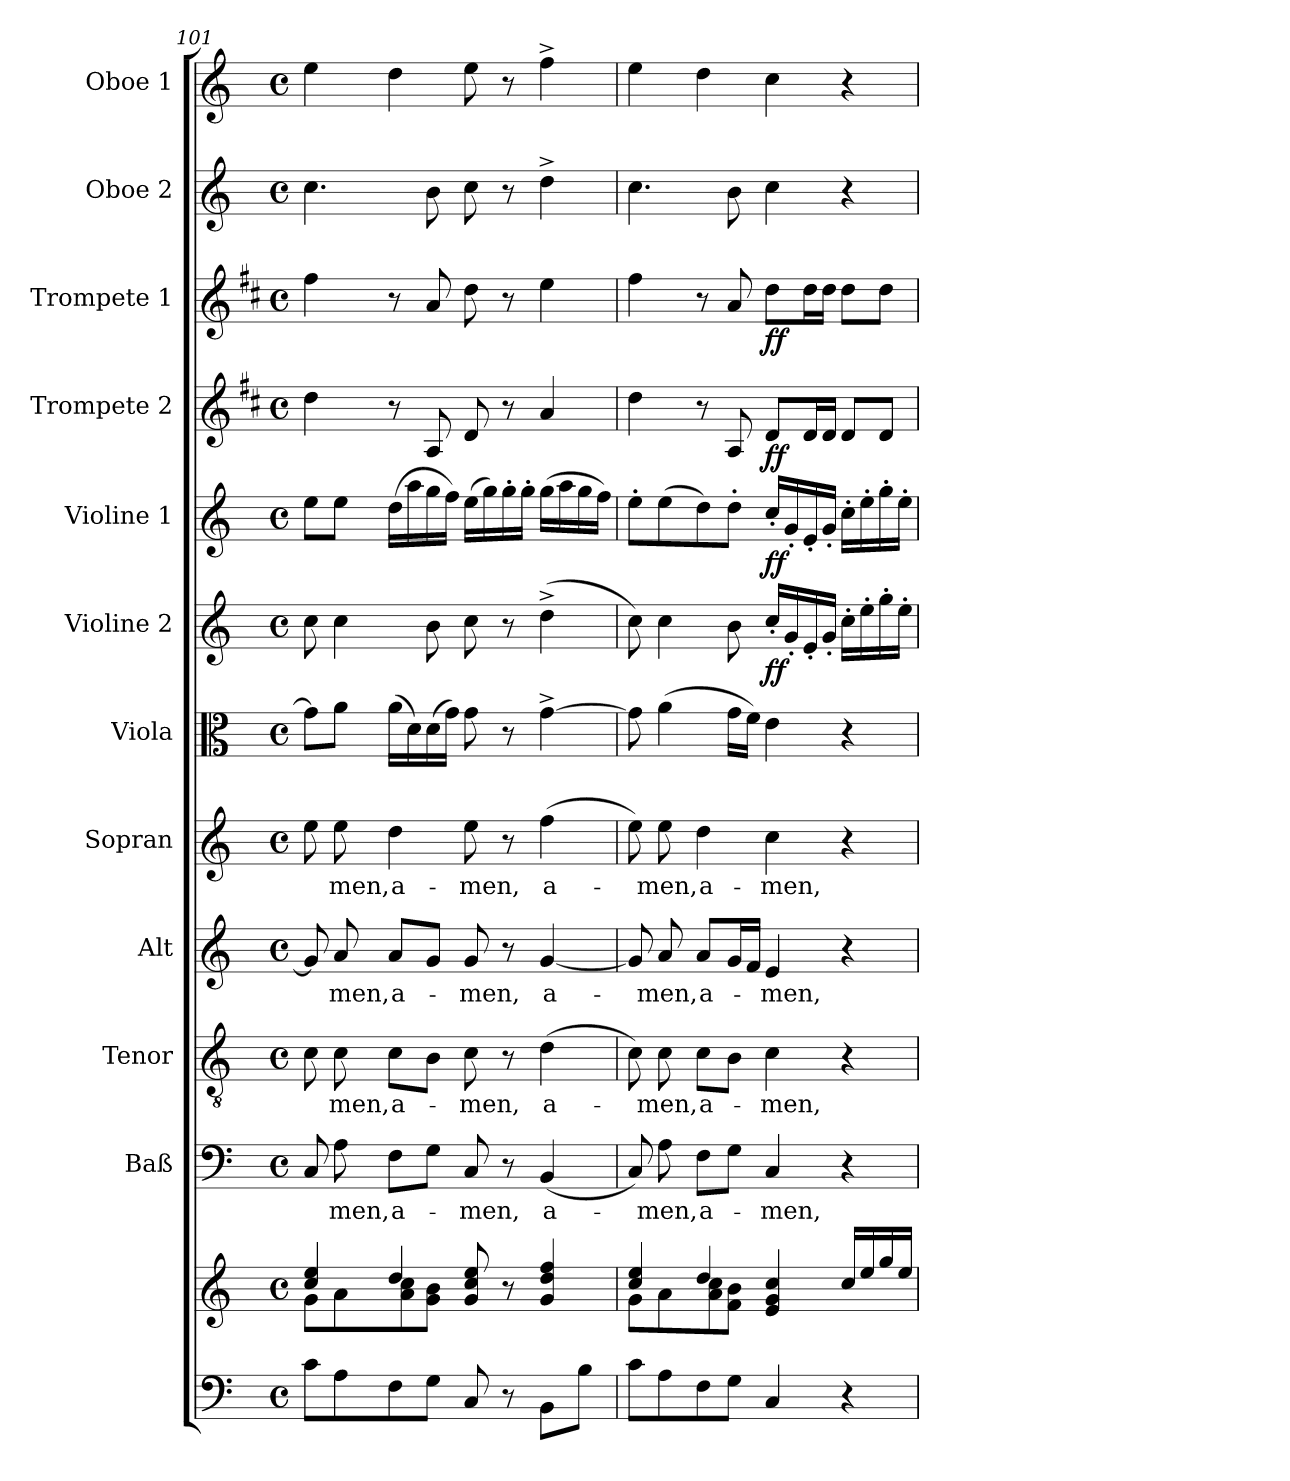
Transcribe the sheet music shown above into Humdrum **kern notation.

**kern	**kern	**kern	**text	**kern	**text	**kern	**text	**kern	**text	**kern	**kern	**dynam	**kern	**dynam	**kern	**dynam	**kern	**dynam	**kern	**kern
*part12	*part12	*part11	*part11	*part10	*part10	*part9	*part9	*part8	*part8	*part7	*part6	*part6	*part5	*part5	*part4	*part4	*part3	*part3	*part2	*part1
*staff13	*staff12	*staff11	*staff11	*staff10	*staff10	*staff9	*staff9	*staff8	*staff8	*staff7	*staff6	*staff6	*staff5	*staff5	*staff4	*staff4	*staff3	*staff3	*staff2	*staff1
*	*	*I"Baß	*	*I"Tenor	*	*I"Alt	*	*I"Sopran	*	*I"Viola	*I"Violine 2	*	*I"Violine 1	*	*I"Trompete 2	*	*I"Trompete 1	*	*I"Oboe 2	*I"Oboe 1
*	*	*I'Baß	*	*I'Ten	*	*I'Alt	*	*I'Sop	*	*I'Vla.	*I'Vln. 2	*	*I'Vln. 1	*	*I'Trp. 2	*	*I'Trp. 1	*	*I'Ob. 2	*I'Ob. 1
*clefF4	*clefG2	*clefF4	*	*clefGv2	*	*clefG2	*	*clefG2	*	*clefC3	*clefG2	*	*clefG2	*	*clefG2	*	*clefG2	*	*clefG2	*clefG2
*	*	*	*	*	*	*	*	*	*	*	*	*	*	*	*ITrd1c2	*	*ITrd1c2	*	*	*
*k[]	*k[]	*k[]	*	*k[]	*	*k[]	*	*k[]	*	*k[]	*k[]	*	*k[]	*	*k[]	*	*k[]	*	*k[]	*k[]
*C:	*C:	*C:	*	*C:	*	*C:	*	*C:	*	*C:	*C:	*	*C:	*	*C:	*	*C:	*	*C:	*C:
*M4/4	*M4/4	*M4/4	*	*M4/4	*	*M4/4	*	*M4/4	*	*M4/4	*M4/4	*	*M4/4	*	*M4/4	*	*M4/4	*	*M4/4	*M4/4
*met(c)	*met(c)	*met(c)	*	*met(c)	*	*met(c)	*	*met(c)	*	*met(c)	*met(c)	*	*met(c)	*	*met(c)	*	*met(c)	*	*met(c)	*met(c)
=101	=101	=101	=101	=101	=101	=101	=101	=101	=101	=101	=101	=101	=101	=101	=101	=101	=101	=101	=101	=101
*	*^	*	*	*	*	*	*	*	*	*	*	*	*	*	*	*	*	*	*	*
8c\L	4cc/ 4ee/	8g\L	8C/	.	8c\	.	8g/]	.	8ee\	.	8g\L]	8cc\	.	8ee\L	.	4cc\	.	4ee\	.	4.cc\	4ee\
!	!	!	!	!LO:LY:b	!	!LO:LY:b	!	!LO:LY:b	!	!LO:LY:b	!	!	!	!	!	!	!	!	!	!	!
8A\	.	8a\	8A\	-men,	8c\	-men,	8a/	-men,	8ee\	-men,	8a\J	4cc\	.	8ee\J	.	.	.	.	.	.	.
!	!	!	!	!LO:LY:b	!	!LO:LY:b	!	!LO:LY:b	!	!LO:LY:b	!	!	!	!	!	!	!	!	!	!	!
8F\	4dd/	8a\ 8cc\	8F\L	a-	8c\L	a-	8a/L	a-	4dd\	a-	(>16a\LL	.	.	(>16dd\LL	.	8r	.	8r	.	.	4dd\
.	.	.	.	.	.	.	.	.	.	.	16d\)	.	.	16aa\	.	.	.	.	.	.	.
8G\J	.	8g\ 8b\J	8G\J	.	8B\J	.	8g/J	.	.	.	(>16d\	8b\	.	16gg\	.	8G/	.	8g/	.	8b\	.
.	.	.	.	.	.	.	.	.	.	.	16g\JJ)	.	.	16ff\JJ)	.	.	.	.	.	.	.
!	!	!	!	!LO:LY:b	!	!LO:LY:b	!	!LO:LY:b	!	!LO:LY:b	!	!	!	!	!	!	!	!	!	!	!
8C/	8g/ 8cc/ 8ee/	2ryy	8C/	-men,	8c\	-men,	8g/	-men,	8ee\	-men,	8g\	8cc\	.	(>16ee\LL	.	8c/	.	8cc\	.	8cc\	8ee\
.	.	.	.	.	.	.	.	.	.	.	.	.	.	16gg\)	.	.	.	.	.	.	.
8r	8r	.	8r	.	8r	.	8r	.	8r	.	8r	8r	.	16gg'>\	.	8r	.	8r	.	8r	8r
.	.	.	.	.	.	.	.	.	.	.	.	.	.	16gg'>\JJ	.	.	.	.	.	.	.
!	!	!	!	!LO:LY:b	!	!LO:LY:b	!	!LO:LY:b	!	!LO:LY:b	!	!	!	!	!	!	!	!	!	!	!
8BB\L	4g/ 4dd/ 4ff/	.	(<4BB/	a-	(>4d\	a-	[4g/	a-	(>4ff\	a-	[4g^>\	(>4dd^>\	.	(>16gg\LL	.	4g/	.	4dd\	.	4dd^>\	4ff^>\
.	.	.	.	.	.	.	.	.	.	.	.	.	.	16aa\	.	.	.	.	.	.	.
8B\J	.	.	.	.	.	.	.	.	.	.	.	.	.	16gg\	.	.	.	.	.	.	.
.	.	.	.	.	.	.	.	.	.	.	.	.	.	16ff\JJ)	.	.	.	.	.	.	.
!!LO:PB:g=z
=102	=102	=102	=102	=102	=102	=102	=102	=102	=102	=102	=102	=102	=102	=102	=102	=102	=102	=102	=102	=102	=102
8c\L	4cc/ 4ee/	8g\L	8C/)	.	8c\)	.	8g/]	.	8ee\)	.	8g\]	8cc\)	.	8ee'>\L	.	4cc\	.	4ee\	.	4.cc\	4ee\
!	!	!	!	!LO:LY:b	!	!LO:LY:b	!	!LO:LY:b	!	!LO:LY:b	!	!	!	!	!	!	!	!	!	!	!
8A\	.	8a\	8A\	-men,	8c\	-men,	8a/	-men,	8ee\	-men,	(>4a\	4cc\	.	(>8ee\	.	.	.	.	.	.	.
!	!	!	!	!LO:LY:b	!	!LO:LY:b	!	!LO:LY:b	!	!LO:LY:b	!	!	!	!	!	!	!	!	!	!	!
8F\	4dd/	8a\ 8cc\	8F\L	a-	8c\L	a-	8a/L	a-	4dd\	a-	.	.	.	8dd\)	.	8r	.	8r	.	.	4dd\
8G\J	.	8f\ 8b\J	8G\J	.	8B\J	.	16g/L	.	.	.	16g\LL	8b\	.	8dd'>\J	.	8G/	.	8g/	.	8b\	.
.	.	.	.	.	.	.	16f/JJ	.	.	.	16f\JJ)	.	.	.	.	.	.	.	.	.	.
!	!	!	!	!LO:LY:b	!	!LO:LY:b	!	!LO:LY:b	!	!LO:LY:b	!	!	!LO:DY:b	!	!LO:DY:b	!	!LO:DY:b	!	!LO:DY:b	!	!
4C/	4e/ 4g/ 4cc/	2ryy	4C/	-men,	4c\	-men,	4e/	-men,	4cc\	-men,	4e\	16cc'</LL	ff	16cc'</LL	ff	8c/L	ff	8cc\L	ff	4cc\	4cc\
.	.	.	.	.	.	.	.	.	.	.	.	16g'</	.	16g'</	.	.	.	.	.	.	.
.	.	.	.	.	.	.	.	.	.	.	.	16e'</	.	16e'</	.	16c/L	.	16cc\L	.	.	.
.	.	.	.	.	.	.	.	.	.	.	.	16g'</JJ	.	16g'</JJ	.	16c/JJ	.	16cc\JJ	.	.	.
4r	16cc/LL	.	4r	.	4r	.	4r	.	4r	.	4r	16cc'>\LL	.	16cc'>\LL	.	8c/L	.	8cc\L	.	4r	4r
.	16ee/	.	.	.	.	.	.	.	.	.	.	16ee'>\	.	16ee'>\	.	.	.	.	.	.	.
.	16gg/	.	.	.	.	.	.	.	.	.	.	16gg'>\	.	16gg'>\	.	8c/J	.	8cc\J	.	.	.
.	16ee/JJ	.	.	.	.	.	.	.	.	.	.	16ee'>\JJ	.	16ee'>\JJ	.	.	.	.	.	.	.
*	*v	*v	*	*	*	*	*	*	*	*	*	*	*	*	*	*	*	*	*	*	*
=	=	=	=	=	=	=	=	=	=	=	=	=	=	=	=	=	=	=	=	=
*-	*-	*-	*-	*-	*-	*-	*-	*-	*-	*-	*-	*-	*-	*-	*-	*-	*-	*-	*-	*-
